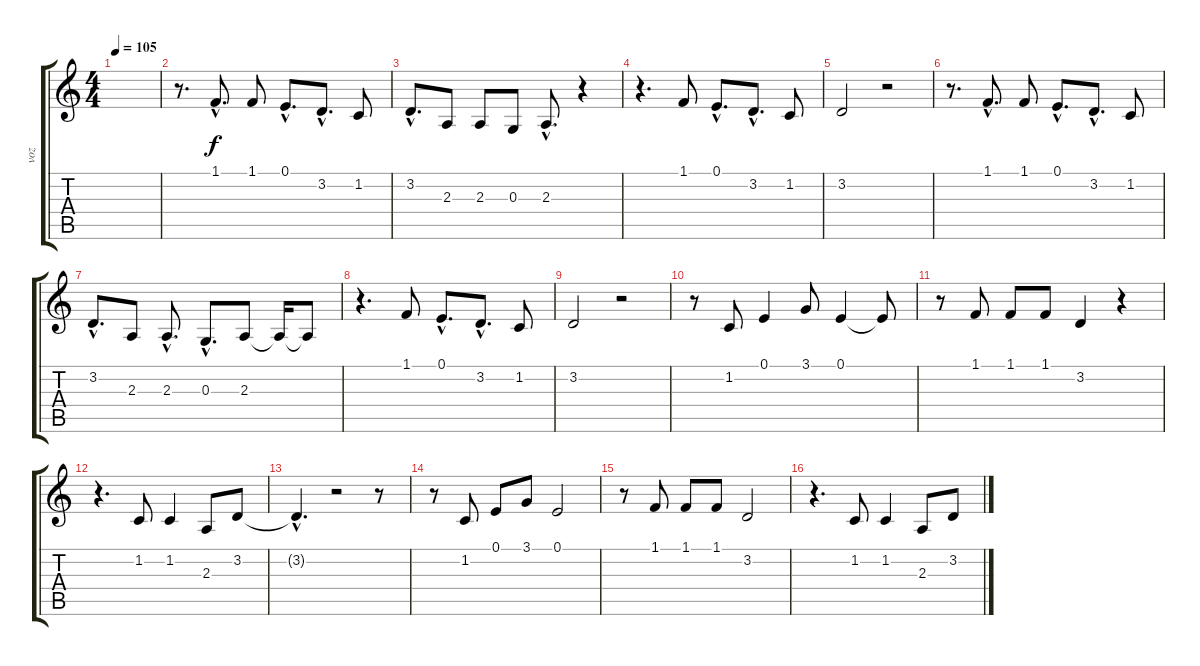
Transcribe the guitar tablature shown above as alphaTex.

\track ("voz" "voz") {instrument choiraahs}
\staff {score tabs}
\tuning (E4 B3 G3 D3 A2 E2) {hide}
\ts (4 4)
\tempo 105
\clef g2
\ks c
|
r.8{d} 1.1{hac}.8{d} 1.1.8 0.1{hac}.8{d} 3.2{hac}.8{d} 1.2.8 |
3.2{hac}.8{d} 2.3.8 2.3.8 0.3.8 2.3{hac}.8{d} r.4 |
r.4{d} 1.1.8 0.1{hac}.8{d} 3.2{hac}.8{d} 1.2.8 |
3.2.2 r.2 |
r.8{d} 1.1{hac}.8{d} 1.1.8 0.1{hac}.8{d} 3.2{hac}.8{d} 1.2.8 |
3.2{hac}.8{d} 2.3.8 2.3{hac}.8{d} 0.3{hac}.8{d} 2.3.8 2.3{t}.16 2.3{t}.8 |
r.4{d} 1.1.8 0.1{hac}.8{d} 3.2{hac}.8{d} 1.2.8 |
3.2.2 r.2 |
r.8 1.2.8 0.1.4 3.1.8 0.1.4 0.1{t}.8 |
r.8 1.1.8 1.1.8 1.1.8 3.2.4 r.4 |
r.4{d} 1.2.8 1.2.4 2.3.8 3.2.8 |
3.2{hac t}.4{d} r.2 r.8 |
r.8 1.2.8 0.1.8 3.1.8 0.1.2 |
r.8 1.1.8 1.1.8 1.1.8 3.2.2 |
r.4{d} 1.2.8 1.2.4 2.3.8 3.2.8
